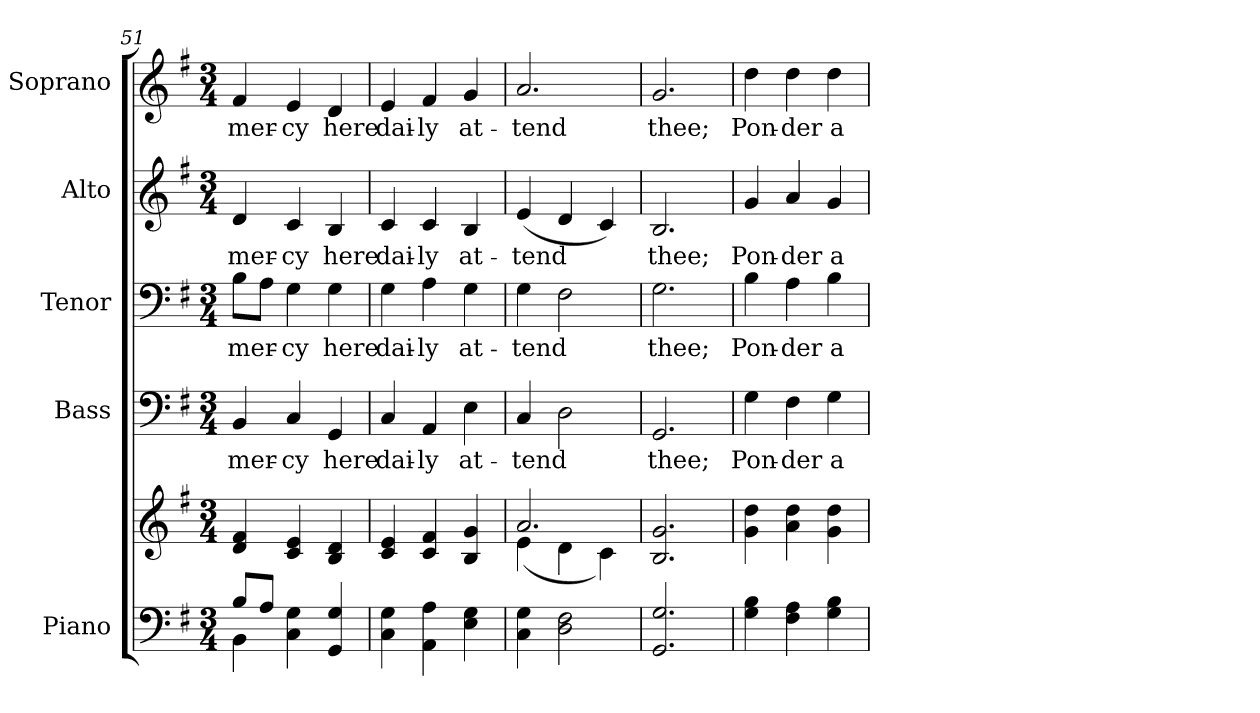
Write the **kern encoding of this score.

**kern	**kern	**kern	**text	**kern	**text	**kern	**text	**kern	**text
*part5	*part5	*part4	*part4	*part3	*part3	*part2	*part2	*part1	*part1
*staff6	*staff5	*staff4	*staff4	*staff3	*staff3	*staff2	*staff2	*staff1	*staff1
*I"Piano	*	*I"Bass	*	*I"Tenor	*	*I"Alto	*	*I"Soprano	*
*I'Pno.	*	*I'B.	*	*I'T.	*	*I'A.	*	*I'S.	*
*clefF4	*clefG2	*clefF4	*	*clefF4	*	*clefG2	*	*clefG2	*
*k[f#]	*k[f#]	*k[f#]	*	*k[f#]	*	*k[f#]	*	*k[f#]	*
*G:	*G:	*G:	*	*G:	*	*G:	*	*G:	*
*M3/4	*M3/4	*M3/4	*	*M3/4	*	*M3/4	*	*M3/4	*
=51	=51	=51	=51	=51	=51	=51	=51	=51	=51
*^	*	*	*	*	*	*	*	*	*
!	!	!	!	!LO:LY:b:color=#000000	!	!	!	!	!	!
!	!	!	!	!	!	!LO:LY:b:color=#000000	!	!	!	!
!	!	!	!	!	!	!	!	!LO:LY:b:color=#000000	!	!
!	!	!	!	!	!	!	!	!	!	!LO:LY:b:color=#000000
8Bi/L	4BBi\	4di/ 4f#i	4BBi/	mer-	8Bi\L	mer-	4di/	mer-	4f#i/	mer-
8Ai/J	.	.	.	.	8Ai\J	.	.	.	.	.
!	!	!	!	!LO:LY:b:color=#000000	!	!	!	!	!	!
!	!	!	!	!	!	!LO:LY:b:color=#000000	!	!	!	!
!	!	!	!	!	!	!	!	!LO:LY:b:color=#000000	!	!
!	!	!	!	!	!	!	!	!	!	!LO:LY:b:color=#000000
4Ci\ 4Gi	4ryy	4ci/ 4ei	4Ci/	-cy	4Gi\	-cy	4ci/	-cy	4ei/	-cy
!	!	!	!	!LO:LY:b:color=#000000	!	!	!	!	!	!
!	!	!	!	!	!	!LO:LY:b:color=#000000	!	!	!	!
!	!	!	!	!	!	!	!	!LO:LY:b:color=#000000	!	!
!	!	!	!	!	!	!	!	!	!	!LO:LY:b:color=#000000
4GGi/ 4Gi	4ryy	4Bi/ 4di	4GGi/	here	4Gi\	here	4Bi/	here	4di/	here
*v	*v	*	*	*	*	*	*	*	*	*
!!LO:PB:g=z
=52	=52	=52	=52	=52	=52	=52	=52	=52	=52
*^	*	*	*	*	*	*	*	*	*
!	!	!	!	!LO:LY:b:color=#000000	!	!	!	!	!	!
*v	*v	*	*	*	*	*	*	*	*	*
*^	*	*	*	*	*	*	*	*	*
!	!	!	!	!	!	!LO:LY:b:color=#000000	!	!	!	!
*v	*v	*	*	*	*	*	*	*	*	*
*^	*	*	*	*	*	*	*	*	*
!	!	!	!	!	!	!	!	!LO:LY:b:color=#000000	!	!
*v	*v	*	*	*	*	*	*	*	*	*
*^	*	*	*	*	*	*	*	*	*
!	!	!	!	!	!	!	!	!	!	!LO:LY:b:color=#000000
*v	*v	*	*	*	*	*	*	*	*	*
4Ci\ 4Gi	4ci/ 4ei	4Ci/	dai-	4Gi\	dai-	4ci/	dai-	4ei/	dai-
!	!	!	!LO:LY:b:color=#000000	!	!	!	!	!	!
!	!	!	!	!	!LO:LY:b:color=#000000	!	!	!	!
!	!	!	!	!	!	!	!LO:LY:b:color=#000000	!	!
!	!	!	!	!	!	!	!	!	!LO:LY:b:color=#000000
4AAi\ 4Ai	4ci/ 4f#i	4AAi/	-ly	4Ai\	-ly	4ci/	-ly	4f#i/	-ly
!	!	!	!LO:LY:b:color=#000000	!	!	!	!	!	!
!	!	!	!	!	!LO:LY:b:color=#000000	!	!	!	!
!	!	!	!	!	!	!	!LO:LY:b:color=#000000	!	!
!	!	!	!	!	!	!	!	!	!LO:LY:b:color=#000000
4Ei\ 4Gi	4Bi/ 4gi	4Ei\	at-	4Gi\	at-	4Bi/	at-	4gi/	at-
=53	=53	=53	=53	=53	=53	=53	=53	=53	=53
*	*^	*	*	*	*	*	*	*	*
!	!	!	!	!LO:LY:b:color=#000000	!	!	!	!	!	!
!	!	!	!	!	!	!LO:LY:b:color=#000000	!	!	!	!
!	!	!	!	!	!	!	!	!LO:LY:b:color=#000000	!	!
!	!	!	!	!	!	!	!	!	!	!LO:LY:b:color=#000000
4Ci\ 4Gi	2.ai/	(4ei\	4Ci/	-tend	4Gi\	-tend	(4ei/	-tend	2.ai/	-tend
2Di\ 2F#i	.	4di\	2Di\	.	2F#i\	.	4di/	.	.	.
.	.	4ci\)	.	.	.	.	4ci/)	.	.	.
*	*v	*v	*	*	*	*	*	*	*	*
=54	=54	=54	=54	=54	=54	=54	=54	=54	=54
*	*^	*	*	*	*	*	*	*	*
!	!	!	!	!LO:LY:b:color=#000000	!	!	!	!	!	!
*	*v	*v	*	*	*	*	*	*	*	*
*	*^	*	*	*	*	*	*	*	*
!	!	!	!	!	!	!LO:LY:b:color=#000000	!	!	!	!
*	*v	*v	*	*	*	*	*	*	*	*
*	*^	*	*	*	*	*	*	*	*
!	!	!	!	!	!	!	!	!LO:LY:b:color=#000000	!	!
*	*v	*v	*	*	*	*	*	*	*	*
*	*^	*	*	*	*	*	*	*	*
!	!	!	!	!	!	!	!	!	!	!LO:LY:b:color=#000000
*	*v	*v	*	*	*	*	*	*	*	*
2.GGi/ 2.Gi	2.Bi/ 2.gi	2.GGi/	thee;	2.Gi\	thee;	2.Bi/	thee;	2.gi/	thee;
=55	=55	=55	=55	=55	=55	=55	=55	=55	=55
!	!	!	!LO:LY:b:color=#000000	!	!	!	!	!	!
!	!	!	!	!	!LO:LY:b:color=#000000	!	!	!	!
!	!	!	!	!	!	!	!LO:LY:b:color=#000000	!	!
!	!	!	!	!	!	!	!	!	!LO:LY:b:color=#000000
4Gi\ 4Bi	4gi\ 4ddi	4Gi\	Pon-	4Bi\	Pon-	4gi/	Pon-	4ddi\	Pon-
!	!	!	!LO:LY:b:color=#000000	!	!	!	!	!	!
!	!	!	!	!	!LO:LY:b:color=#000000	!	!	!	!
!	!	!	!	!	!	!	!LO:LY:b:color=#000000	!	!
!	!	!	!	!	!	!	!	!	!LO:LY:b:color=#000000
4F#i\ 4Ai	4ai\ 4ddi	4F#i\	-der	4Ai\	-der	4ai/	-der	4ddi\	-der
!	!	!	!LO:LY:b:color=#000000	!	!	!	!	!	!
!	!	!	!	!	!LO:LY:b:color=#000000	!	!	!	!
!	!	!	!	!	!	!	!LO:LY:b:color=#000000	!	!
!	!	!	!	!	!	!	!	!	!LO:LY:b:color=#000000
4Gi\ 4Bi	4gi\ 4ddi	4Gi\	a-	4Bi\	a-	4gi/	a-	4ddi\	a-
=	=	=	=	=	=	=	=	=	=
*-	*-	*-	*-	*-	*-	*-	*-	*-	*-
